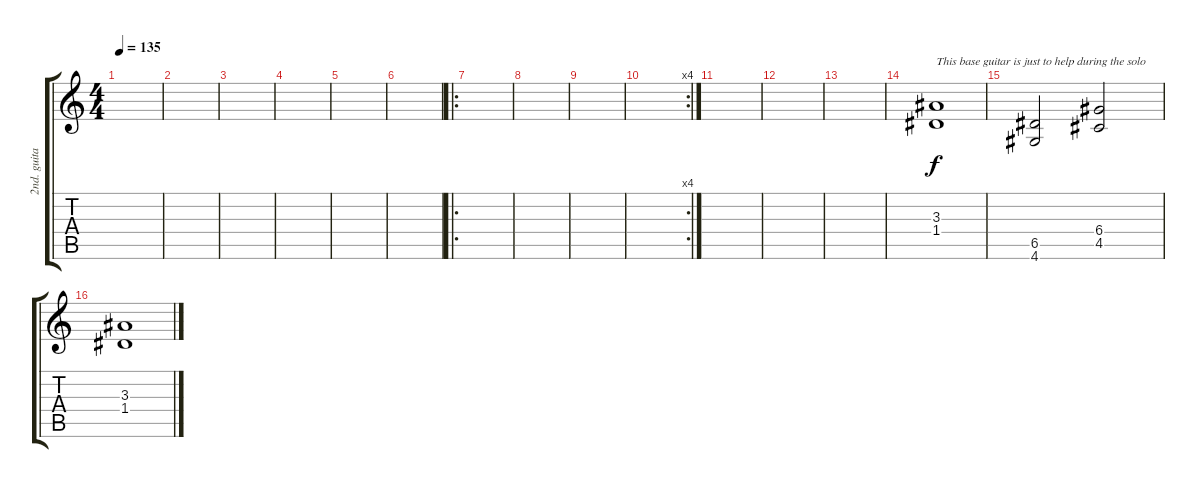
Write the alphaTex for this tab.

\track ("2nd. guitar" "2nd. guita") {instrument distortionguitar}
\staff {score tabs}
\tuning (E4 B3 G3 D3 A2 E2) {hide}
\ts (4 4)
\tempo 135
\clef g2
\ks c
|
|
|
|
|
|
\ro
|
|
|
\rc 4
|
|
|
|
(3.3 1.4).1{txt "This base guitar is just to help during the solo"} |
(6.5 4.6).2 (6.4 4.5).2 |
(3.3 1.4).1
